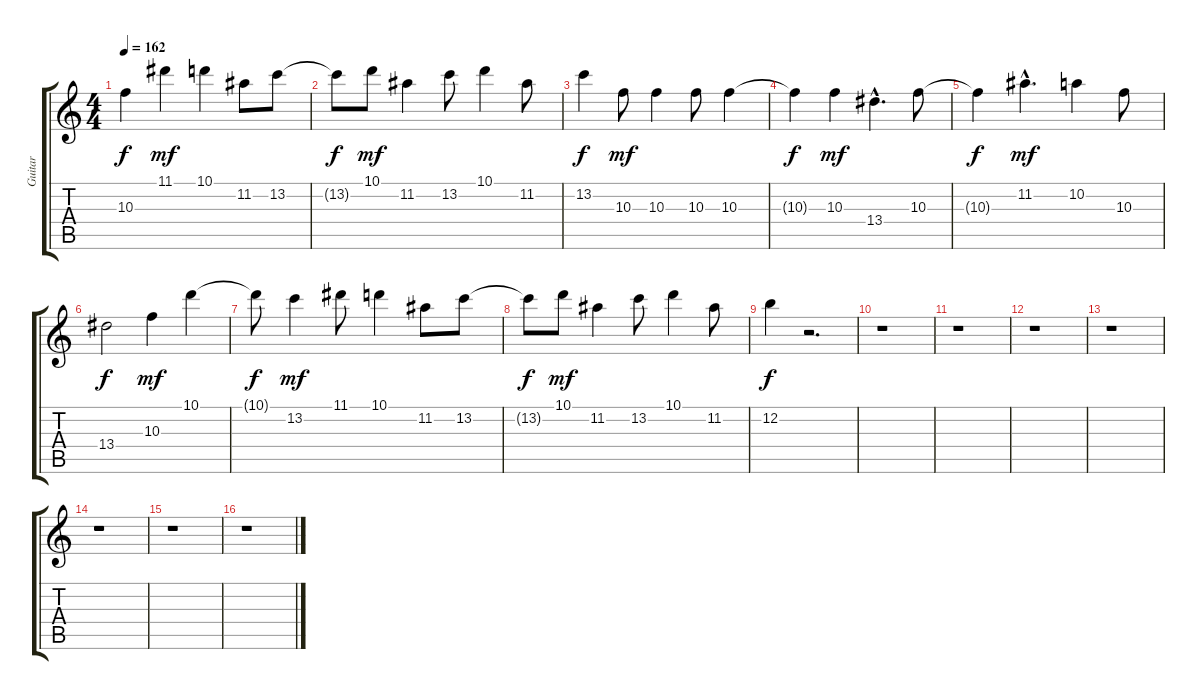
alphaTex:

\track ("Guitar" "Guitar") {instrument distortionguitar}
\staff {score tabs}
\tuning (E4 B3 G3 D3 A2 E2) {hide}
\ts (4 4)
\tempo 162
\clef g2
\ks c
10.3{t}.4{dy f} 11.1.4{dy mf} 10.1.4 11.2.8 13.2.8 |
13.2{t}.8{dy f} 10.1.8{dy mf} 11.2.4 13.2.8 10.1.4 11.2.8 |
13.2.4{dy f} 10.3.8{dy mf} 10.3.4 10.3.8 10.3.4 |
10.3{t}.4{dy f} 10.3.4{dy mf} 13.4{hac}.4{d} 10.3.8 |
10.3{t}.4{dy f} 11.2{hac}.4{d dy mf} 10.2.4 10.3.8 |
13.4.2{dy f} 10.3.4{dy mf} 10.1.4 |
10.1{t}.8{dy f} 13.2.4{dy mf} 11.1.8 10.1.4 11.2.8 13.2.8 |
13.2{t}.8{dy f} 10.1.8{dy mf} 11.2.4 13.2.8 10.1.4 11.2.8 |
12.2.4{dy f} r.2{d} |
r.1 |
r.1 |
r.1 |
r.1 |
r.1 |
r.1 |
r.1
